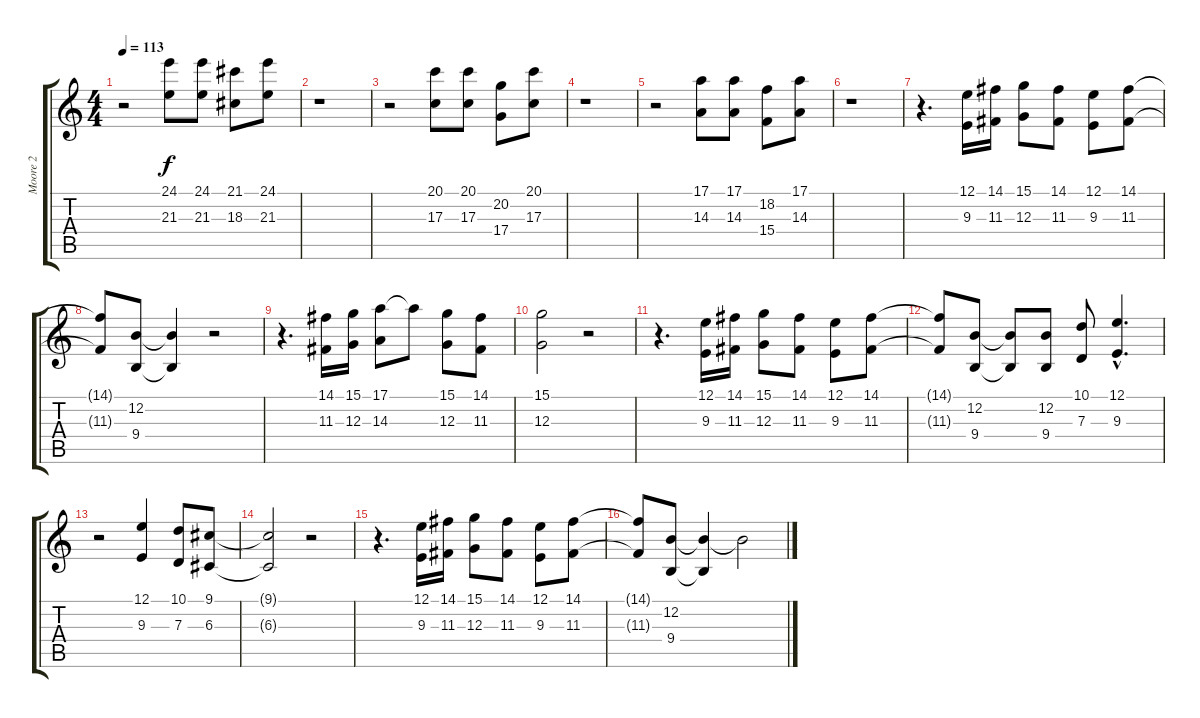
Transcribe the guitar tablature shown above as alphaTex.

\track ("Moore 2" "Moore 2") {instrument brightacousticpiano}
\staff {score tabs}
\tuning (E4 B3 G3 D3 A2 E2) {hide}
\ts (4 4)
\tempo 113
\clef g2
\ks c
r.2{dy f} (24.1 21.3).8 (24.1 21.3).8 (21.1 18.3).8 (24.1 21.3).8 |
r.1 |
r.2 (20.1 17.3).8 (20.1 17.3).8 (20.2 17.4).8 (20.1 17.3).8 |
r.1 |
r.2 (17.1 14.3).8 (17.1 14.3).8 (18.2 15.4).8 (17.1 14.3).8 |
r.1 |
r.4{d volume 14 instrument brightacousticpiano} (12.1 9.3).16 (14.1 11.3).16 (15.1 12.3).8 (14.1 11.3).8 (12.1 9.3).8 (14.1 11.3).8 |
(14.1{t} 11.3{t}).8 (12.2 9.4).8 (12.2{t} 9.4{t}).4 r.2 |
r.4{d} (14.1 11.3).16 (15.1 12.3).16 (17.1 14.3).8 17.1{t}.8 (15.1 12.3).8 (14.1 11.3).8 |
(15.1 12.3).2 r.2 |
r.4{d} (12.1 9.3).16 (14.1 11.3).16 (15.1 12.3).8 (14.1 11.3).8 (12.1 9.3).8 (14.1 11.3).8 |
(14.1{t} 11.3{t}).8 (12.2 9.4).8 (12.2{t} 9.4{t}).8 (12.2 9.4).8 (10.1 7.3).8 (12.1{hac} 9.3{hac}).4{d} |
r.2 (12.1 9.3).4 (10.1 7.3).8 (9.1 6.3).8 |
(9.1{t} 6.3{t}).2 r.2 |
r.4{d} (12.1 9.3).16 (14.1 11.3).16 (15.1 12.3).8 (14.1 11.3).8 (12.1 9.3).8 (14.1 11.3).8 |
(14.1{t} 11.3{t}).8 (12.2 9.4).8 (12.2{t} 9.4{t}).4 12.2{t}.2
